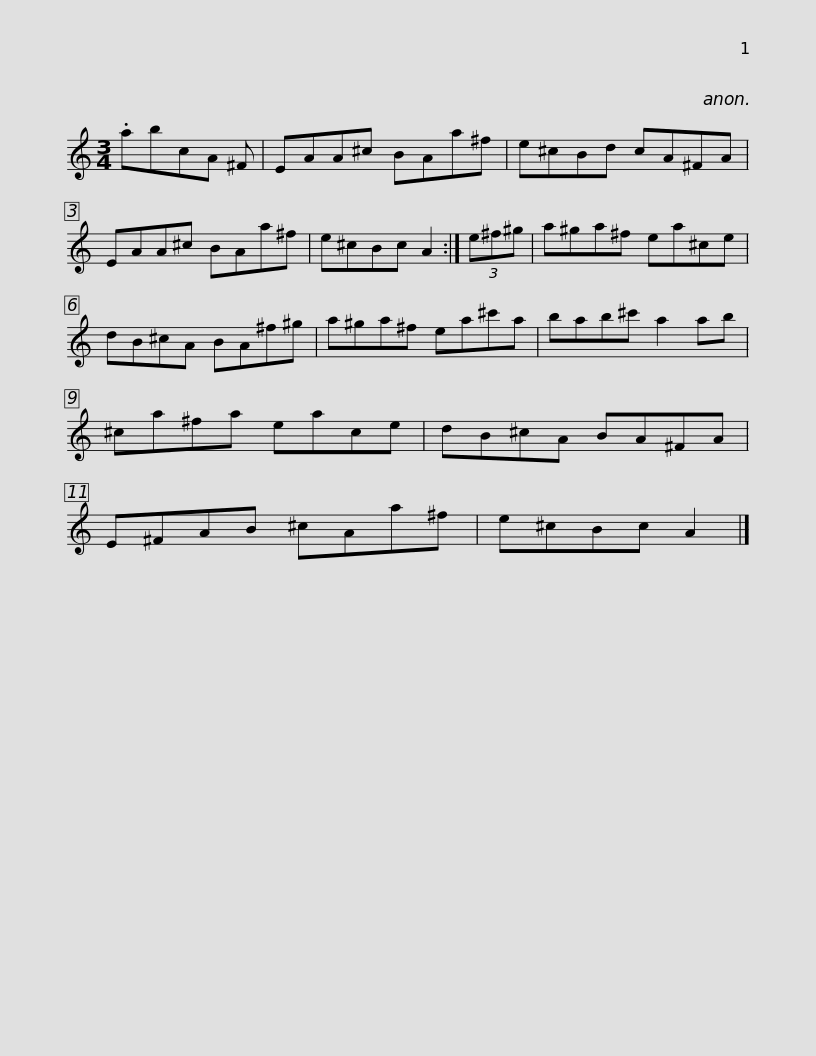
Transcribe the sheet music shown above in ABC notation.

X:1
L:1/8
M:3/4
I:linebreak $
K:C
V:1 treble
V:1
 .abcA ^F | EAA^c BAa^f | e^cBd cA^FA | EAA^c BAa^f | e^cBc A2 :| %5
 (3e^f^g |$ a^ga^f ea^ce | dB^cA BA^f^g | a^ga^f ea^c'a | bab^c' a2 ab | %10
 ^ca^fa eace |$ dB^cA BA^FA | E^FAB ^cAa^f | e^cBc A2 |] %14
